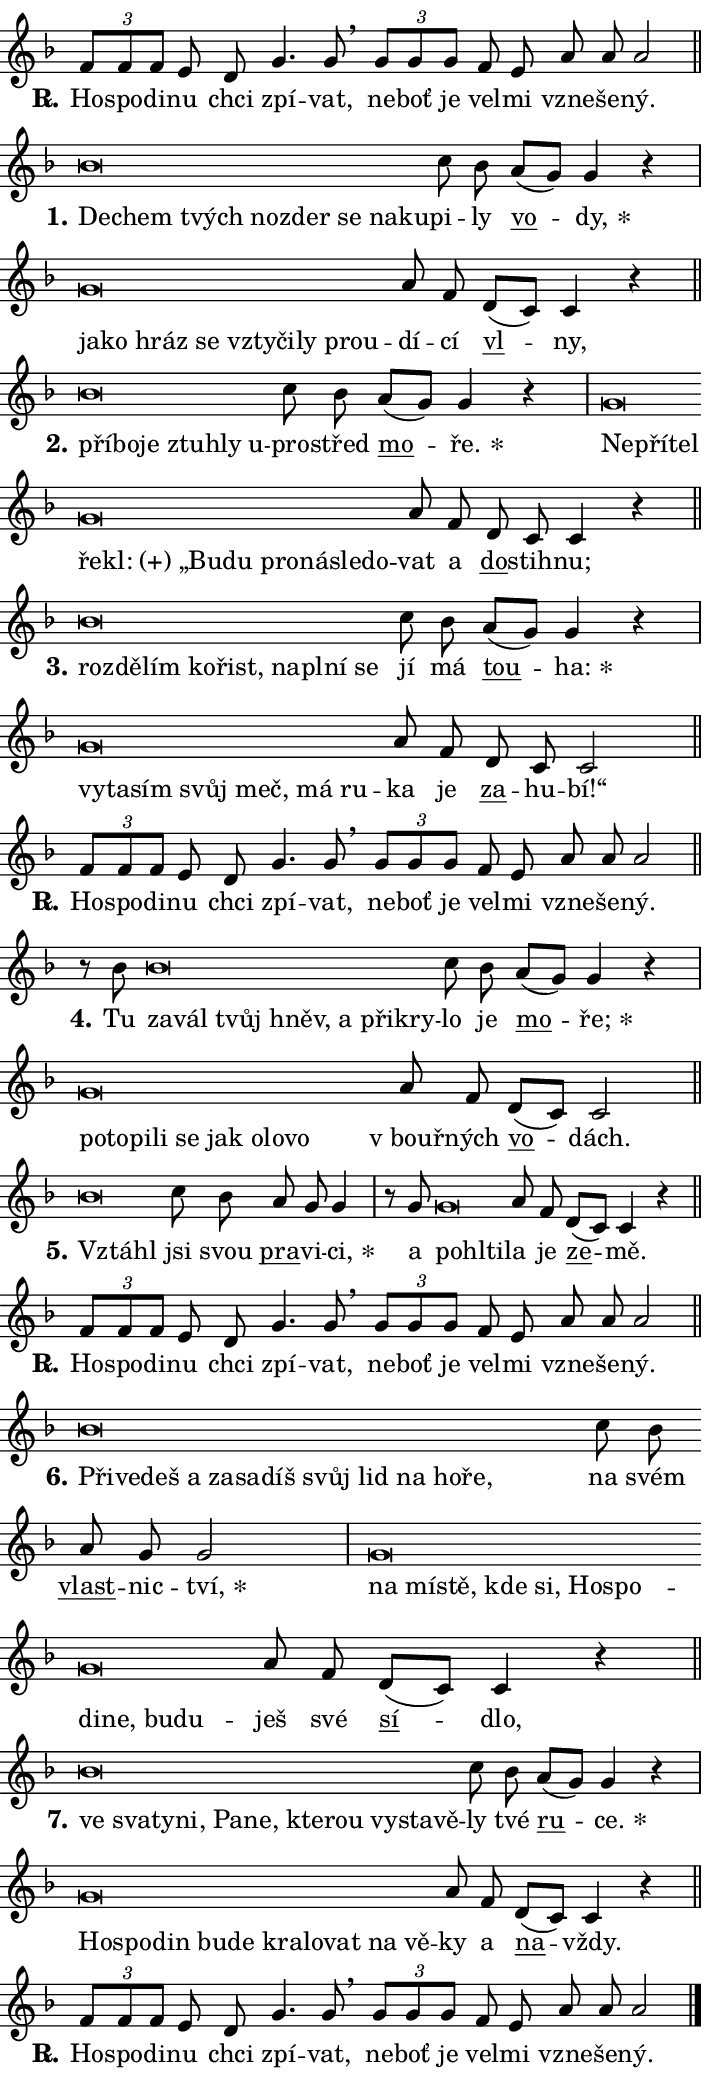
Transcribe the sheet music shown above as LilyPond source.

\version "2.24.0"
\header { tagline = "" }
\paper {
  indent = 0\cm
  top-margin = 0\cm
  right-margin = 0.13\cm % to fit lyric hyphens
  bottom-margin = 0\cm
  left-margin = 0\cm
  paper-width = 12\cm
  page-breaking = #ly:one-page-breaking
  system-system-spacing.basic-distance = #11
  score-system-spacing.basic-distance = #11
  ragged-last = ##f
}


%% Author: Thomas Morley
%% https://lists.gnu.org/archive/html/lilypond-user/2020-05/msg00002.html
#(define (line-position grob)
"Returns position of @var[grob} in current system:
   @code{'start}, if at first time-step
   @code{'end}, if at last time-step
   @code{'middle} otherwise
"
  (let* ((col (ly:item-get-column grob))
         (ln (ly:grob-object col 'left-neighbor))
         (rn (ly:grob-object col 'right-neighbor))
         (col-to-check-left (if (ly:grob? ln) ln col))
         (col-to-check-right (if (ly:grob? rn) rn col))
         (break-dir-left
           (and
             (ly:grob-property col-to-check-left 'non-musical #f)
             (ly:item-break-dir col-to-check-left)))
         (break-dir-right
           (and
             (ly:grob-property col-to-check-right 'non-musical #f)
             (ly:item-break-dir col-to-check-right))))
        (cond ((eqv? 1 break-dir-left) 'start)
              ((eqv? -1 break-dir-right) 'end)
              (else 'middle))))

#(define (tranparent-at-line-position vctor)
  (lambda (grob)
  "Relying on @code{line-position} select the relevant enry from @var{vctor}.
Used to determine transparency,"
    (case (line-position grob)
      ((end) (not (vector-ref vctor 0)))
      ((middle) (not (vector-ref vctor 1)))
      ((start) (not (vector-ref vctor 2))))))

noteHeadBreakVisibility =
#(define-music-function (break-visibility)(vector?)
"Makes @code{NoteHead}s transparent relying on @var{break-visibility}"
#{
  \override NoteHead.transparent =
    #(tranparent-at-line-position break-visibility)
#})

#(define delete-ledgers-for-transparent-note-heads
  (lambda (grob)
    "Reads whether a @code{NoteHead} is transparent.
If so this @code{NoteHead} is removed from @code{'note-heads} from
@var{grob}, which is supposed to be @code{LedgerLineSpanner}.
As a result ledgers are not printed for this @code{NoteHead}"
    (let* ((nhds-array (ly:grob-object grob 'note-heads))
           (nhds-list
             (if (ly:grob-array? nhds-array)
                 (ly:grob-array->list nhds-array)
                 '()))
           ;; Relies on the transparent-property being done before
           ;; Staff.LedgerLineSpanner.after-line-breaking is executed.
           ;; This is fragile ...
           (to-keep
             (remove
               (lambda (nhd)
                 (ly:grob-property nhd 'transparent #f))
               nhds-list)))
      ;; TODO find a better method to iterate over grob-arrays, similiar
      ;; to filter/remove etc for lists
      ;; For now rebuilt from scratch
      (set! (ly:grob-object grob 'note-heads)  '())
      (for-each
        (lambda (nhd)
          (ly:pointer-group-interface::add-grob grob 'note-heads nhd))
        to-keep))))

squashNotes = {
  \override NoteHead.X-extent = #'(-0.2 . 0.2)
  \override NoteHead.Y-extent = #'(-0.75 . 0)
  \override NoteHead.stencil =
    #(lambda (grob)
       (let ((pos (ly:grob-property grob 'staff-position)))
         (begin
           (if (< pos -7) (display "ERROR: Lower brevis then expected\n") (display ""))
           (if (<= pos -6) ly:text-interface::print ly:note-head::print))))
}
unSquashNotes = {
  \revert NoteHead.X-extent
  \revert NoteHead.Y-extent
  \revert NoteHead.stencil
}

hideNotes = \noteHeadBreakVisibility #begin-of-line-visible
unHideNotes = \noteHeadBreakVisibility #all-visible

% work-around for resetting accidentals
% https://lilypond.org/doc/v2.23/Documentation/notation/displaying-rhythms#unmetered-music
cadenzaMeasure = {
  \cadenzaOff
  \partial 1024 s1024
  \cadenzaOn
}

#(define-markup-command (accent layout props text) (markup?)
  "Underline accented syllable"
  (interpret-markup layout props
    #{\markup \override #'(offset . 4.3) \underline { #text }#}))

responsum = \markup \concat {
  "R" \hspace #-1.05 \path #0.1 #'((moveto 0 0.07) (lineto 0.9 0.8)) \hspace #0.05 "."
}

spaceSize = #0.6828661417322834 % exact space size for TeX Gyre Schola

\layout {
  \context {
    \Staff
    \remove "Time_signature_engraver"
    \override LedgerLineSpanner.after-line-breaking = #delete-ledgers-for-transparent-note-heads
  }
  \context {
    \Lyrics {
      \override LyricSpace.minimum-distance = \spaceSize
      \override LyricText.font-name = #"TeX Gyre Schola"
      \override LyricText.font-size = 1
      \override StanzaNumber.font-name = #"TeX Gyre Schola Bold"
      \override StanzaNumber.font-size = 1
    }
  }
  \context {
    \Score 
    \override NoteHead.text =
      #(lambda (grob) 
        (let ((pos (ly:grob-property grob 'staff-position)))
          #{\markup {
            \combine
              \halign #-0.55 \raise #(if (= pos -6) 0 0.5) \override #'(thickness . 2) \draw-line #'(3.2 . 0)
              \musicglyph "noteheads.sM1"
          }#}))
  }
}

% magnetic-lyrics.ily
%
%   written by
%     Jean Abou Samra <jean@abou-samra.fr>
%     Werner Lemberg <wl@gnu.org>
%
%   adapted by
%     Jiri Hon <jiri.hon@gmail.com>
%
% Version 2022-Apr-15

% https://www.mail-archive.com/lilypond-user@gnu.org/msg149350.html

#(define (Left_hyphen_pointer_engraver context)
   "Collect syllable-hyphen-syllable occurrences in lyrics and store
them in properties.  This engraver only looks to the left.  For
example, if the lyrics input is @code{foo -- bar}, it does the
following.

@itemize @bullet
@item
Set the @code{text} property of the @code{LyricHyphen} grob between
@q{foo} and @q{bar} to @code{foo}.

@item
Set the @code{left-hyphen} property of the @code{LyricText} grob with
text @q{foo} to the @code{LyricHyphen} grob between @q{foo} and
@q{bar}.
@end itemize

Use this auxiliary engraver in combination with the
@code{lyric-@/text::@/apply-@/magnetic-@/offset!} hook."
   (let ((hyphen #f)
         (text #f))
     (make-engraver
      (acknowledgers
       ((lyric-syllable-interface engraver grob source-engraver)
        (set! text grob)))
      (end-acknowledgers
       ((lyric-hyphen-interface engraver grob source-engraver)
        ;(when (not (grob::has-interface grob 'lyric-space-interface))
          (set! hyphen grob)));)
      ((stop-translation-timestep engraver)
       (when (and text hyphen)
         (ly:grob-set-object! text 'left-hyphen hyphen))
       (set! text #f)
       (set! hyphen #f)))))

#(define (lyric-text::apply-magnetic-offset! grob)
   "If the space between two syllables is less than the value in
property @code{LyricText@/.details@/.squash-threshold}, move the right
syllable to the left so that it gets concatenated with the left
syllable.

Use this function as a hook for
@code{LyricText@/.after-@/line-@/breaking} if the
@code{Left_@/hyphen_@/pointer_@/engraver} is active."
   (let ((hyphen (ly:grob-object grob 'left-hyphen #f)))
     (when hyphen
       (let ((left-text (ly:spanner-bound hyphen LEFT)))
         (when (grob::has-interface left-text 'lyric-syllable-interface)
           (let* ((common (ly:grob-common-refpoint grob left-text X))
                  (this-x-ext (ly:grob-extent grob common X))
                  (left-x-ext
                   (begin
                     ;; Trigger magnetism for left-text.
                     (ly:grob-property left-text 'after-line-breaking)
                     (ly:grob-extent left-text common X)))
                  ;; `delta` is the gap width between two syllables.
                  (delta (- (interval-start this-x-ext)
                            (interval-end left-x-ext)))
                  (details (ly:grob-property grob 'details))
                  (threshold (assoc-get 'squash-threshold details 0.2)))
             (when (< delta threshold)
               (let* (;; We have to manipulate the input text so that
                      ;; ligatures crossing syllable boundaries are not
                      ;; disabled.  For languages based on the Latin
                      ;; script this is essentially a beautification.
                      ;; However, for non-Western scripts it can be a
                      ;; necessity.
                      (lt (ly:grob-property left-text 'text))
                      (rt (ly:grob-property grob 'text))
                      (is-space (grob::has-interface hyphen 'lyric-space-interface))
                      (space (if is-space " " ""))
                      (extra-delta (if is-space spaceSize 0))
                      ;; Append new syllable.
                      (ltrt-space (if (and (string? lt) (string? rt))
                                (string-append lt space rt)
                                (make-concat-markup (list lt space rt))))
                      ;; Right-align `ltrt` to the right side.
                      (ltrt-space-markup (grob-interpret-markup
                               grob
                               (make-translate-markup
                                (cons (interval-length this-x-ext) 0)
                                (make-right-align-markup ltrt-space)))))
                 (begin
                   ;; Don't print `left-text`.
                   (ly:grob-set-property! left-text 'stencil #f)
                   ;; Set text and stencil (which holds all collected
                   ;; syllables so far) and shift it to the left.
                   (ly:grob-set-property! grob 'text ltrt-space)
                   (ly:grob-set-property! grob 'stencil ltrt-space-markup)
                   (ly:grob-translate-axis! grob (- (- delta extra-delta)) X))))))))))


#(define (lyric-hyphen::displace-bounds-first grob)
   ;; Make very sure this callback isn't triggered too early.
   (let ((left (ly:spanner-bound grob LEFT))
         (right (ly:spanner-bound grob RIGHT)))
     (ly:grob-property left 'after-line-breaking)
     (ly:grob-property right 'after-line-breaking)
     (ly:lyric-hyphen::print grob)))

squashThreshold = #0.4

\layout {
  \context {
    \Lyrics
    \consists #Left_hyphen_pointer_engraver
    \override LyricText.after-line-breaking =
      #lyric-text::apply-magnetic-offset!
    \override LyricHyphen.stencil = #lyric-hyphen::displace-bounds-first
    \override LyricText.details.squash-threshold = \squashThreshold
    \override LyricHyphen.minimum-distance = 0
    \override LyricHyphen.minimum-length = \squashThreshold
  }
}

squashText = \override LyricText.details.squash-threshold = 9999
unSquashText = \override LyricText.details.squash-threshold = \squashThreshold

leftText = \override LyricText.self-alignment-X = #LEFT
unLeftText = \revert LyricText.self-alignment-X

starOffset = #(lambda (grob) 
                (let ((x_offset (ly:self-alignment-interface::aligned-on-x-parent grob)))
                  (if (= x_offset 0) 0 (+ x_offset 1.2))))

star = #(define-music-function (syllable)(string?)
"Append star separator at the end of a syllable"
#{
  \once \override LyricText.X-offset = #starOffset
  \lyricmode { \markup {
    #syllable
    \override #'((font-name . "TeX Gyre Schola Bold")) \hspace #0.2 \lower #0.65 \larger "*"
  } }
#})

starAccent = #(define-music-function (syllable)(string?)
"Append star separator at the end of a syllable and make accent"
#{
  \once \override LyricText.X-offset = #starOffset
  \lyricmode { \markup {
    \accent #syllable
    \override #'((font-name . "TeX Gyre Schola Bold")) \hspace #0.2 \lower #0.65 \larger "*"
  } }
#})

breath = #(define-music-function (syllable)(string?)
"Append breathing indicator at the end of a syllable"
#{
  \lyricmode { \markup { #syllable "+" } }
#})

optionalBreath = #(define-music-function (syllable)(string?)
"Append optional breathing indicator at the end of a syllable"
#{
  \lyricmode { \markup { #syllable "(+)" } }
#})


\score {
    <<
        \new Voice = "melody" { \cadenzaOn \key f \major \relative { \tuplet 3/2 { f'8[ f f] } e d g4. g8 \breathe \bar "" \tuplet 3/2 { g[ g g] } \bar "" f e \bar "" a a a2 \cadenzaMeasure \bar "||" \break } }
        \new Lyrics \lyricsto "melody" { \lyricmode { \set stanza = \responsum
Ho -- spo -- di -- nu chci zpí -- vat, ne -- boť je vel -- mi vzne -- še -- ný. } }
    >>
    \layout {}
}

\score {
    <<
        \new Voice = "melody" { \cadenzaOn \key f \major \relative { \squashNotes bes'\breve*1/16 \hideNotes \breve*1/16 \bar "" \breve*1/16 \bar "" \breve*1/16 \bar "" \breve*1/16 \bar "" \breve*1/16 \bar "" \breve*1/16 \breve*1/16 \bar "" \unHideNotes \unSquashNotes c8 bes \bar "" a[( g)] g4 r \cadenzaMeasure \bar "|" \squashNotes g\breve*1/16 \hideNotes \breve*1/16 \bar "" \breve*1/16 \bar "" \breve*1/16 \bar "" \breve*1/16 \bar "" \breve*1/16 \bar "" \breve*1/16 \breve*1/16 \bar "" \unHideNotes \unSquashNotes a8 f \bar "" d[( c)] c4 r \cadenzaMeasure \bar "||" \break } }
        \new Lyrics \lyricsto "melody" { \lyricmode { \set stanza = "1."
\leftText De -- \squashText chem tvých no -- zder se na -- ku -- \unLeftText \unSquashText pi -- ly \markup \accent vo -- \star dy, \leftText ja -- \squashText ko hráz se vzty -- či -- ly prou -- \unLeftText \unSquashText dí -- cí \markup \accent vl -- ny, } }
    >>
    \layout {}
}

\score {
    <<
        \new Voice = "melody" { \cadenzaOn \key f \major \relative { \squashNotes bes'\breve*1/16 \hideNotes \breve*1/16 \bar "" \breve*1/16 \bar "" \breve*1/16 \bar "" \breve*1/16 \breve*1/16 \bar "" \unHideNotes \unSquashNotes c8 bes \bar "" a[( g)] g4 r \cadenzaMeasure \bar "|" \squashNotes g\breve*1/16 \hideNotes \breve*1/16 \bar "" \breve*1/16 \bar "" \breve*1/16 \bar "" \breve*1/16 \bar "" \breve*1/16 \bar "" \breve*1/16 \bar "" \breve*1/16 \bar "" \breve*1/16 \bar "" \breve*1/16 \breve*1/16 \bar "" \unHideNotes \unSquashNotes a8 f \bar "" d c c4 r \cadenzaMeasure \bar "||" \break } }
        \new Lyrics \lyricsto "melody" { \lyricmode { \set stanza = "2."
\leftText pří -- \squashText bo -- je ztuh -- ly u -- \unLeftText \unSquashText pro -- střed \markup \accent mo -- \star ře. \leftText Ne -- \squashText pří -- tel ře -- \optionalBreath kl: „Bu -- du pro -- ná -- sle -- do -- \unLeftText \unSquashText vat a \markup \accent do -- stih -- nu; } }
    >>
    \layout {}
}

\score {
    <<
        \new Voice = "melody" { \cadenzaOn \key f \major \relative { \squashNotes bes'\breve*1/16 \hideNotes \breve*1/16 \bar "" \breve*1/16 \bar "" \breve*1/16 \bar "" \breve*1/16 \bar "" \breve*1/16 \bar "" \breve*1/16 \bar "" \breve*1/16 \breve*1/16 \bar "" \unHideNotes \unSquashNotes c8 bes \bar "" a[( g)] g4 r \cadenzaMeasure \bar "|" \squashNotes g\breve*1/16 \hideNotes \breve*1/16 \bar "" \breve*1/16 \bar "" \breve*1/16 \bar "" \breve*1/16 \bar "" \breve*1/16 \breve*1/16 \bar "" \unHideNotes \unSquashNotes a8 f \bar "" d c c2 \cadenzaMeasure \bar "||" \break } }
        \new Lyrics \lyricsto "melody" { \lyricmode { \set stanza = "3."
\leftText roz -- \squashText dě -- lím ko -- řist, na -- pl -- ní se \unLeftText \unSquashText jí má \markup \accent tou -- \star ha: \leftText vy -- \squashText ta -- sím svůj meč, má ru -- \unLeftText \unSquashText ka je \markup \accent za -- hu -- bí!“ } }
    >>
    \layout {}
}

\score {
    <<
        \new Voice = "melody" { \cadenzaOn \key f \major \relative { \tuplet 3/2 { f'8[ f f] } e d g4. g8 \breathe \bar "" \tuplet 3/2 { g[ g g] } \bar "" f e \bar "" a a a2 \cadenzaMeasure \bar "||" \break } }
        \new Lyrics \lyricsto "melody" { \lyricmode { \set stanza = \responsum
Ho -- spo -- di -- nu chci zpí -- vat, ne -- boť je vel -- mi vzne -- še -- ný. } }
    >>
    \layout {}
}

\score {
    <<
        \new Voice = "melody" { \cadenzaOn \key f \major \relative { r8 bes'8 \squashNotes bes\breve*1/16 \hideNotes \breve*1/16 \bar "" \breve*1/16 \bar "" \breve*1/16 \bar "" \breve*1/16 \bar "" \breve*1/16 \breve*1/16 \bar "" \unHideNotes \unSquashNotes c8 bes \bar "" a[( g)] g4 r \cadenzaMeasure \bar "|" \squashNotes g\breve*1/16 \hideNotes \breve*1/16 \bar "" \breve*1/16 \bar "" \breve*1/16 \bar "" \breve*1/16 \bar "" \breve*1/16 \bar "" \breve*1/16 \bar "" \breve*1/16 \breve*1/16 \bar "" \unHideNotes \unSquashNotes a8 f \bar "" d[( c)] c2 \cadenzaMeasure \bar "||" \break } }
        \new Lyrics \lyricsto "melody" { \lyricmode { \set stanza = "4."
Tu \leftText za -- \squashText vál tvůj hněv, a při -- kry -- \unLeftText \unSquashText lo je \markup \accent mo -- \star ře; \leftText po -- \squashText to -- pi -- li se jak o -- lo -- vo \unLeftText \unSquashText "v bouř" -- ných \markup \accent vo -- dách. } }
    >>
    \layout {}
}

\score {
    <<
        \new Voice = "melody" { \cadenzaOn \key f \major \relative { \squashNotes bes'\breve*1/16 \hideNotes \breve*1/16 \bar "" \unHideNotes \unSquashNotes c8 bes \bar "" a g g4 \cadenzaMeasure \bar "|" r8 g8 \squashNotes g\breve*1/16 \hideNotes \breve*1/16 \breve*1/16 \bar "" \unHideNotes \unSquashNotes a8 f \bar "" d[( c)] c4 r \cadenzaMeasure \bar "||" \break } }
        \new Lyrics \lyricsto "melody" { \lyricmode { \set stanza = "5."
\leftText Vztá -- \squashText hl \unLeftText \unSquashText jsi svou \markup \accent pra -- vi -- \star ci, a \leftText po -- \squashText hl -- ti -- \unLeftText \unSquashText la je \markup \accent ze -- mě. } }
    >>
    \layout {}
}

\score {
    <<
        \new Voice = "melody" { \cadenzaOn \key f \major \relative { \tuplet 3/2 { f'8[ f f] } e d g4. g8 \breathe \bar "" \tuplet 3/2 { g[ g g] } \bar "" f e \bar "" a a a2 \cadenzaMeasure \bar "||" \break } }
        \new Lyrics \lyricsto "melody" { \lyricmode { \set stanza = \responsum
Ho -- spo -- di -- nu chci zpí -- vat, ne -- boť je vel -- mi vzne -- še -- ný. } }
    >>
    \layout {}
}

\score {
    <<
        \new Voice = "melody" { \cadenzaOn \key f \major \relative { \squashNotes bes'\breve*1/16 \hideNotes \breve*1/16 \bar "" \breve*1/16 \bar "" \breve*1/16 \bar "" \breve*1/16 \bar "" \breve*1/16 \bar "" \breve*1/16 \bar "" \breve*1/16 \bar "" \breve*1/16 \bar "" \breve*1/16 \bar "" \breve*1/16 \breve*1/16 \bar "" \unHideNotes \unSquashNotes c8 bes \bar "" a g g2 \cadenzaMeasure \bar "|" \squashNotes g\breve*1/16 \hideNotes \breve*1/16 \bar "" \breve*1/16 \bar "" \breve*1/16 \bar "" \breve*1/16 \bar "" \breve*1/16 \bar "" \breve*1/16 \bar "" \breve*1/16 \bar "" \breve*1/16 \bar "" \breve*1/16 \breve*1/16 \bar "" \unHideNotes \unSquashNotes a8 f \bar "" d[( c)] c4 r \cadenzaMeasure \bar "||" \break } }
        \new Lyrics \lyricsto "melody" { \lyricmode { \set stanza = "6."
\leftText Při -- \squashText ve -- deš a za -- sa -- díš svůj lid na ho -- ře, \unLeftText \unSquashText na svém \markup \accent vlast -- nic -- \star tví, \leftText na \squashText mí -- stě, kde si, Ho -- spo -- di -- ne, bu -- du -- \unLeftText \unSquashText ješ své \markup \accent sí -- dlo, } }
    >>
    \layout {}
}

\score {
    <<
        \new Voice = "melody" { \cadenzaOn \key f \major \relative { \squashNotes bes'\breve*1/16 \hideNotes \breve*1/16 \bar "" \breve*1/16 \bar "" \breve*1/16 \bar "" \breve*1/16 \bar "" \breve*1/16 \bar "" \breve*1/16 \bar "" \breve*1/16 \bar "" \breve*1/16 \bar "" \breve*1/16 \breve*1/16 \bar "" \unHideNotes \unSquashNotes c8 bes \bar "" a[( g)] g4 r \cadenzaMeasure \bar "|" \squashNotes g\breve*1/16 \hideNotes \breve*1/16 \bar "" \breve*1/16 \bar "" \breve*1/16 \bar "" \breve*1/16 \bar "" \breve*1/16 \bar "" \breve*1/16 \bar "" \breve*1/16 \bar "" \breve*1/16 \breve*1/16 \bar "" \unHideNotes \unSquashNotes a8 f \bar "" d[( c)] c4 r \cadenzaMeasure \bar "||" \break } }
        \new Lyrics \lyricsto "melody" { \lyricmode { \set stanza = "7."
\leftText ve \squashText sva -- ty -- ni, Pa -- ne, kte -- rou vy -- sta -- vě -- \unLeftText \unSquashText ly tvé \markup \accent ru -- \star ce. \leftText Ho -- \squashText spo -- din bu -- de kra -- lo -- vat na vě -- \unLeftText \unSquashText ky a \markup \accent na -- vždy. } }
    >>
    \layout {}
}

\score {
    <<
        \new Voice = "melody" { \cadenzaOn \key f \major \relative { \tuplet 3/2 { f'8[ f f] } e d g4. g8 \breathe \bar "" \tuplet 3/2 { g[ g g] } \bar "" f e \bar "" a a a2 \cadenzaMeasure \bar "||" \break } \bar "|." }
        \new Lyrics \lyricsto "melody" { \lyricmode { \set stanza = \responsum
Ho -- spo -- di -- nu chci zpí -- vat, ne -- boť je vel -- mi vzne -- še -- ný. } }
    >>
    \layout {}
}
